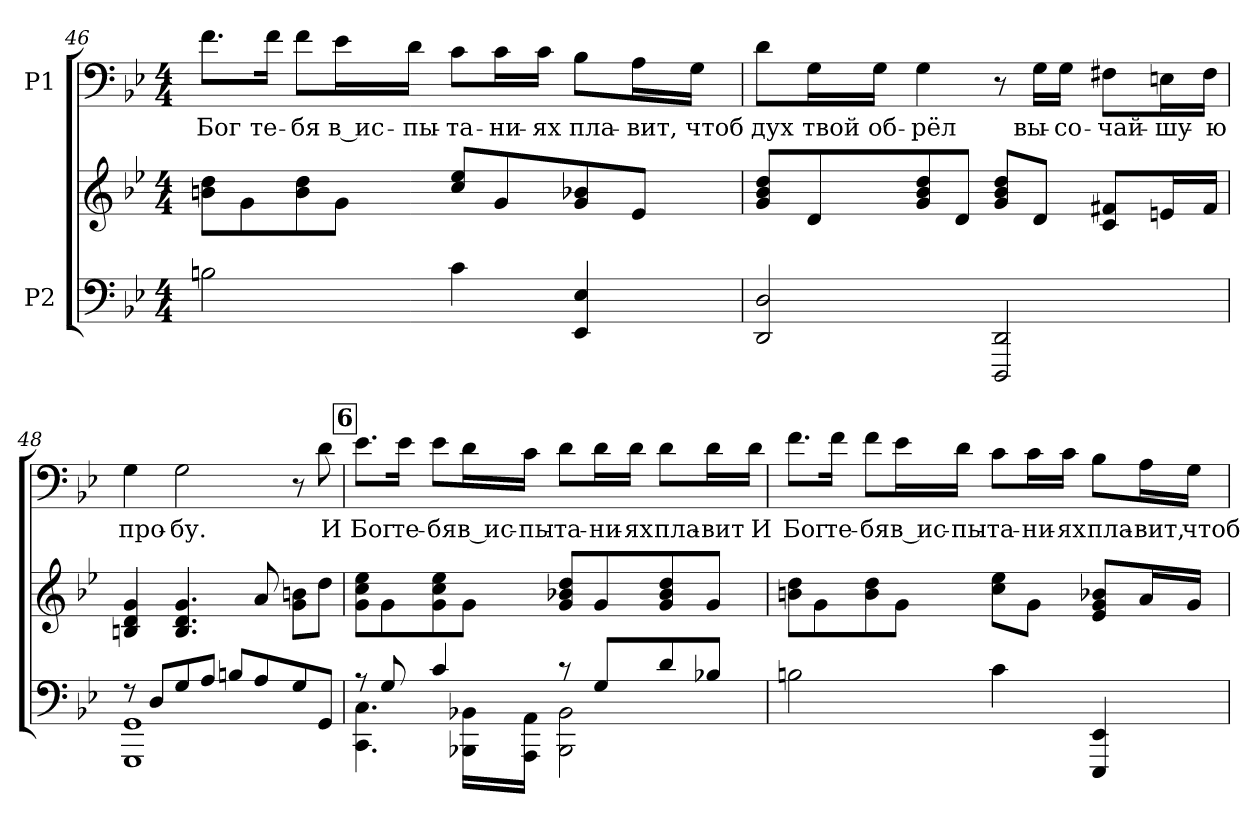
**kern	**kern	**kern	**text
*part2	*part2	*part1	*part1
*staff3	*staff2	*staff1	*staff1
*I"P2	*	*I"P1	*
!!LO:LB:g=z
*clefF4	*clefG2	*clefF4	*
*k[b-e-]	*k[b-e-]	*k[b-e-]	*
*g:	*g:	*g:	*
*M4/4	*M4/4	*M4/4	*
=46	=46	=46	=46
!	!	!	!LO:LY:b:color=#000000
2Bni\	8bni\ 8ddiL	8.fi\L	Бог
.	8gi\	.	.
!	!	!	!LO:LY:b:color=#000000
.	.	16fi\Jk	те-
!	!	!	!LO:LY:b:color=#000000
.	8bi\ 8ddi	8fi\L	-бя
!	!	!	!LO:LY:b:color=#000000
.	8gi\J	16e-i\L	в ис-
!	!	!	!LO:LY:b:color=#000000
.	.	16di\JJ	-пы-
!	!	!	!LO:LY:b:color=#000000
4ci\	8cci/ 8ee-iL	8ci\L	-та-
!	!	!	!LO:LY:b:color=#000000
.	8gi/	16ci\L	-ни-
!	!	!	!LO:LY:b:color=#000000
.	.	16ci\JJ	-ях
!	!	!	!LO:LY:b:color=#000000
4EE-i/ 4E-i	8gi/ 8b-Xi	8B-i\L	пла-
!	!	!	!LO:LY:b:color=#000000
.	8e-i/J	16Ai\L	-вит,
!	!	!	!LO:LY:b:color=#000000
.	.	16Gi\JJ	чтоб
=47	=47	=47	=47
!	!	!	!LO:LY:b:color=#000000
2DDi/ 2Di	8gi/ 8b-i 8ddiL	8di\L	дух
!	!	!	!LO:LY:b:color=#000000
.	8di/	16Gi\L	твой
!	!	!	!LO:LY:b:color=#000000
.	.	16Gi\JJ	об-
!	!	!	!LO:LY:b:color=#000000
.	8gi/ 8b-i 8ddi	4Gi\	-рёл
.	8di/J	.	.
2DDDi/ 2DDi	8gi/ 8b-i 8ddiL	8r	.
!	!	!	!LO:LY:b:color=#000000
.	8di/J	16Gi\LL	вы-
!	!	!	!LO:LY:b:color=#000000
.	.	16Gi\JJ	-со-
!	!	!	!LO:LY:b:color=#000000
.	8ci/ 8f#XiL	8F#Xi\L	-чай-
!	!	!	!LO:LY:b:color=#000000
.	16eni/L	16Eni\L	-шу-
!	!	!	!LO:LY:b:color=#000000
.	16f#i/JJ	16F#i\JJ	-ю
=48	=48	=48	=48
*^	*	*	*
!	!	!	!	!LO:LY:b:color=#000000
8r	1GGGi 1GGi	4Bni/ 4di 4gi	4Gi\	про-
8Di/L	.	.	.	.
!	!	!	!	!LO:LY:b:color=#000000
8Gi/	.	4.Bi/ 4.di 4.gi	2Gi\	-бу.
8Ai/J	.	.	.	.
8Bni/L	.	.	.	.
8Ai/	.	8ai/	.	.
8Gi/	.	8gi\ 8bniL	8r	.
!	!	!	!	!LO:LY:b:color=#000000
8GGi/J	.	8ddi\J	8di\	И
!!LO:LB:g=z
!!LO:REH:place=s1:B:color=#000000:enc=box:fs=14.3637:t=6
=49	=49	=49	=49	=49
!	!	!	!	!LO:LY:b:color=#000000
8r	4.CCi\ 4.Ci	8gi\ 8cci 8ee-iL	8.e-i\L	Бог
8Gi/	.	8gi\	.	.
!	!	!	!	!LO:LY:b:color=#000000
.	.	.	16e-i\Jk	те-
!	!	!	!	!LO:LY:b:color=#000000
4ci/	.	8gi\ 8cci 8ee-i	8e-i\L	-бя
!	!	!	!	!LO:LY:b:color=#000000
.	16BBB-Xi\ 16BB-XiLL	8gi\J	16di\L	в ис-
!	!	!	!	!LO:LY:b:color=#000000
.	16AAAi\ 16AAiJJ	.	16ci\JJ	-пы-
!	!	!	!	!LO:LY:b:color=#000000
8r	2BBB-i\ 2BB-i	8gi/ 8b-Xi 8ddiL	8di\L	-та-
!	!	!	!	!LO:LY:b:color=#000000
8Gi/L	.	8gi/	16di\L	-ни-
!	!	!	!	!LO:LY:b:color=#000000
.	.	.	16di\JJ	-ях
!	!	!	!	!LO:LY:b:color=#000000
8di/	.	8gi/ 8b-i 8ddi	8di\L	пла-
!	!	!	!	!LO:LY:b:color=#000000
8B-Xi/J	.	8gi/J	16di\L	-вит
!	!	!	!	!LO:LY:b:color=#000000
.	.	.	16di\JJ	И
*v	*v	*	*	*
=50	=50	=50	=50
!	!	!	!LO:LY:b:color=#000000
2Bni\	8bni\ 8ddiL	8.fi\L	Бог
.	8gi\	.	.
!	!	!	!LO:LY:b:color=#000000
.	.	16fi\Jk	те-
!	!	!	!LO:LY:b:color=#000000
.	8bi\ 8ddi	8fi\L	-бя
!	!	!	!LO:LY:b:color=#000000
.	8gi\J	16e-i\L	в ис-
!	!	!	!LO:LY:b:color=#000000
.	.	16di\JJ	-пы-
!	!	!	!LO:LY:b:color=#000000
4ci\	8cci\ 8ee-iL	8ci\L	-та-
!	!	!	!LO:LY:b:color=#000000
.	8gi\J	16ci\L	-ни-
!	!	!	!LO:LY:b:color=#000000
.	.	16ci\JJ	-ях
!	!	!	!LO:LY:b:color=#000000
4EEE-i/ 4EE-i	8e-i/ 8gi 8b-XiL	8B-i\L	пла-
!	!	!	!LO:LY:b:color=#000000
.	16ai/L	16Ai\L	-вит,
!	!	!	!LO:LY:b:color=#000000
.	16gi/JJ	16Gi\JJ	чтоб
=	=	=	=
*-	*-	*-	*-
